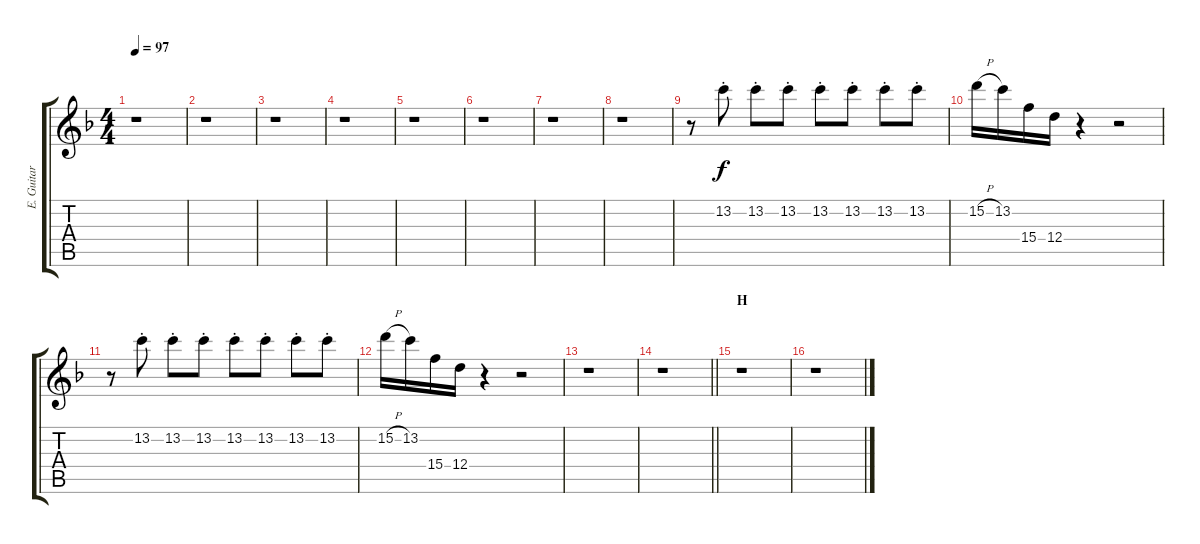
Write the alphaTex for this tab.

\track ("E. Guitar II" "E. Guitar ") {instrument electricguitarjazz}
\staff {score tabs}
\tuning (E4 B3 G3 D3 A2 E2) {hide}
\ts (4 4)
\tempo 97
\clef g2
\ks f
r.1{dy f} |
r.1 |
r.1 |
r.1 |
r.1 |
r.1 |
r.1 |
r.1 |
r.8 13.2{st}.8 13.2{st}.8 13.2{st}.8 13.2{st}.8 13.2{st}.8 13.2{st}.8 13.2{st}.8 |
15.2{h}.16 13.2.16 15.4.16 12.4.16 r.4 r.2 |
r.8 13.2{st}.8 13.2{st}.8 13.2{st}.8 13.2{st}.8 13.2{st}.8 13.2{st}.8 13.2{st}.8 |
15.2{h}.16 13.2.16 15.4.16 12.4.16 r.4 r.2 |
r.1 |
\barLineRight lightlight
r.1 |
\section ("" "H")
r.1 |
r.1
